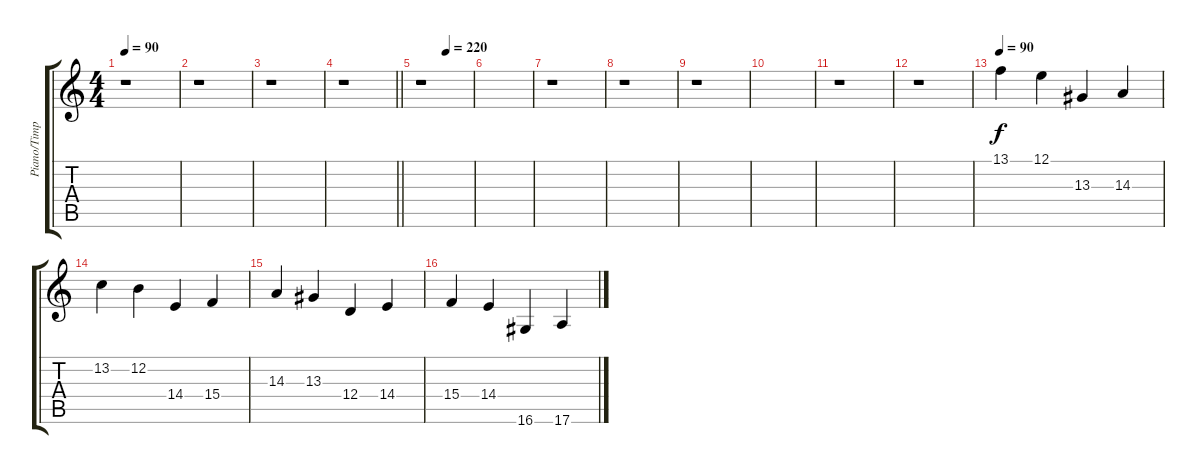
\track ("Piano/Timpani" "Piano/Timp") {instrument timpani}
\staff {score tabs}
\tuning (E4 B3 G3 D3 A2 E2) {hide}
\ts (4 4)
\tempo 90
\clef g2
\ks c
r.1{dy f} |
r.1 |
r.1 |
\barLineRight lightlight
r.1 |
\tempo (220 0.5)
r.1 |
|
r.1 |
r.1 |
r.1 |
|
r.1 |
r.1 |
\tempo 90
13.1.4{instrument acousticgrandpiano} 12.1.4{instrument acousticgrandpiano} 13.3.4{instrument acousticgrandpiano} 14.3.4{instrument acousticgrandpiano} |
13.2.4{instrument acousticgrandpiano} 12.2.4{instrument acousticgrandpiano} 14.4.4{instrument acousticgrandpiano} 15.4.4{instrument acousticgrandpiano} |
14.3.4{volume 10 instrument acousticgrandpiano} 13.3.4{volume 10 instrument acousticgrandpiano} 12.4.4{volume 9 instrument acousticgrandpiano} 14.4.4{volume 8 instrument acousticgrandpiano} |
15.4.4{volume 8 instrument acousticgrandpiano} 14.4.4{volume 8 instrument acousticgrandpiano} 16.6.4{volume 7 instrument acousticgrandpiano} 17.6.4{volume 6 instrument acousticgrandpiano}
